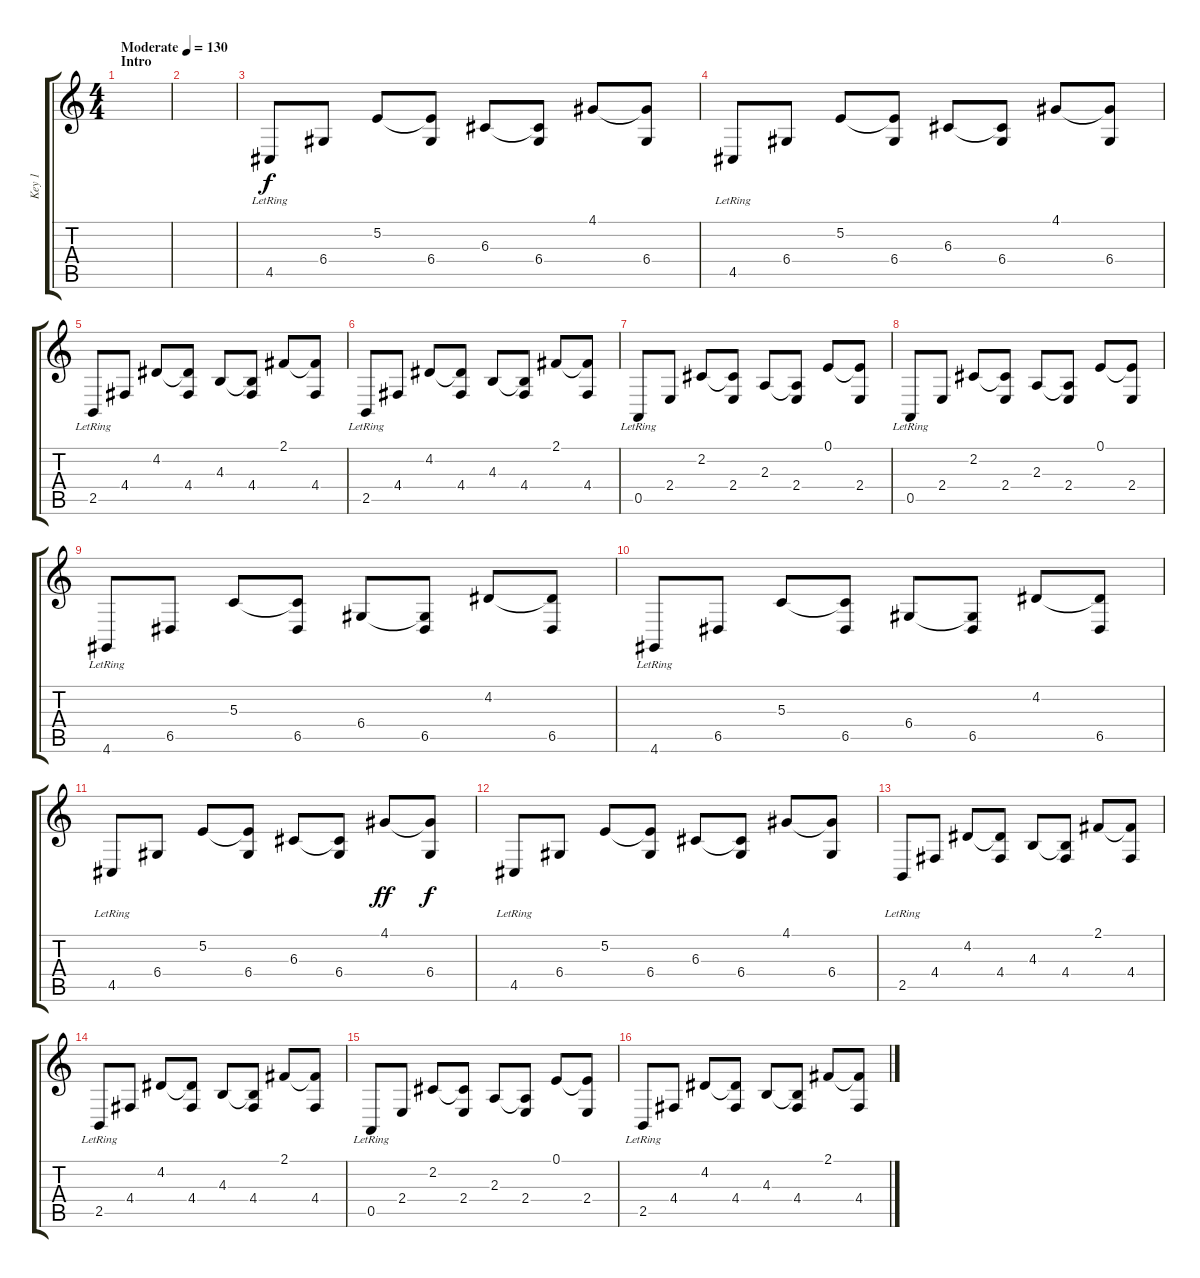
\track ("Key 1" "Key 1") {instrument acousticgrandpiano}
\staff {score tabs}
\tuning (E4 B3 G3 D3 A2 E2) {hide}
\ts (4 4)
\section ("" "Intro")
\tempo (130 "Moderate")
\clef g2
\ks c
|
|
4.5{lr}.8 6.4.8 5.2.8 (5.2{t} 6.4).8 6.3.8 (6.3{t} 6.4).8 4.1.8 (4.1{t} 6.4).8 |
4.5{lr}.8 6.4.8 5.2.8 (5.2{t} 6.4).8 6.3.8 (6.3{t} 6.4).8 4.1.8 (4.1{t} 6.4).8 |
2.5{lr}.8 4.4.8 4.2.8 (4.2{t} 4.4).8 4.3.8 (4.3{t} 4.4).8 2.1.8 (2.1{t} 4.4).8 |
2.5{lr}.8 4.4.8 4.2.8 (4.2{t} 4.4).8 4.3.8 (4.3{t} 4.4).8 2.1.8 (2.1{t} 4.4).8 |
0.5{lr}.8 2.4.8 2.2.8 (2.2{t} 2.4).8 2.3.8 (2.3{t} 2.4).8 0.1.8 (0.1{t} 2.4).8 |
0.5{lr}.8 2.4.8 2.2.8 (2.2{t} 2.4).8 2.3.8 (2.3{t} 2.4).8 0.1.8 (0.1{t} 2.4).8 |
4.6{lr}.8 6.5.8 5.3.8 (5.3{t} 6.5).8 6.4.8 (6.4{t} 6.5).8 4.2.8 (4.2{t} 6.5).8 |
4.6{lr}.8 6.5.8 5.3.8 (5.3{t} 6.5).8 6.4.8 (6.4{t} 6.5).8 4.2.8 (4.2{t} 6.5).8 |
4.5{lr}.8 6.4.8 5.2.8 (5.2{t} 6.4).8 6.3.8 (6.3{t} 6.4).8 4.1.8{dy ff} (4.1{t} 6.4).8{dy f} |
4.5{lr}.8 6.4.8 5.2.8 (5.2{t} 6.4).8 6.3.8 (6.3{t} 6.4).8 4.1.8 (4.1{t} 6.4).8 |
2.5{lr}.8 4.4.8 4.2.8 (4.2{t} 4.4).8 4.3.8 (4.3{t} 4.4).8 2.1.8 (2.1{t} 4.4).8 |
2.5{lr}.8 4.4.8 4.2.8 (4.2{t} 4.4).8 4.3.8 (4.3{t} 4.4).8 2.1.8 (2.1{t} 4.4).8 |
0.5{lr}.8 2.4.8 2.2.8 (2.2{t} 2.4).8 2.3.8 (2.3{t} 2.4).8 0.1.8 (0.1{t} 2.4).8 |
2.5{lr}.8 4.4.8 4.2.8 (4.2{t} 4.4).8 4.3.8 (4.3{t} 4.4).8 2.1.8 (2.1{t} 4.4).8
